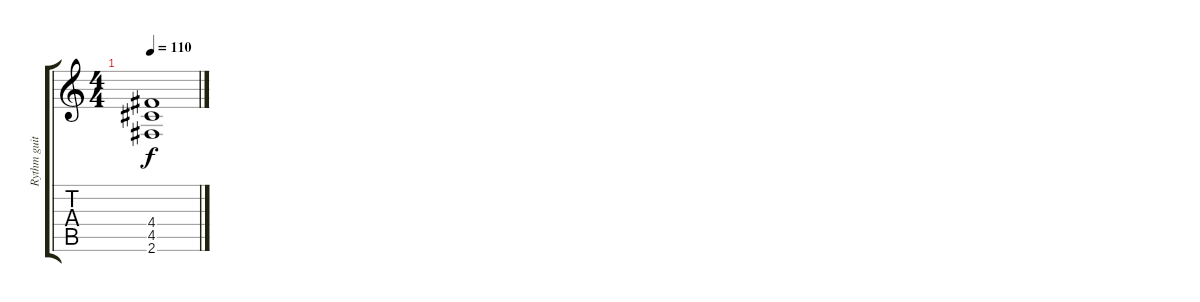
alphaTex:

\track ("Rythm guitar" "Rythm guit") {instrument distortionguitar}
\staff {score tabs}
\tuning (E4 B3 G3 D3 A2 E2) {hide}
\ts (4 4)
\tempo 110
\clef g2
\ks c
(4.4 4.5 2.6).1{dy f}
